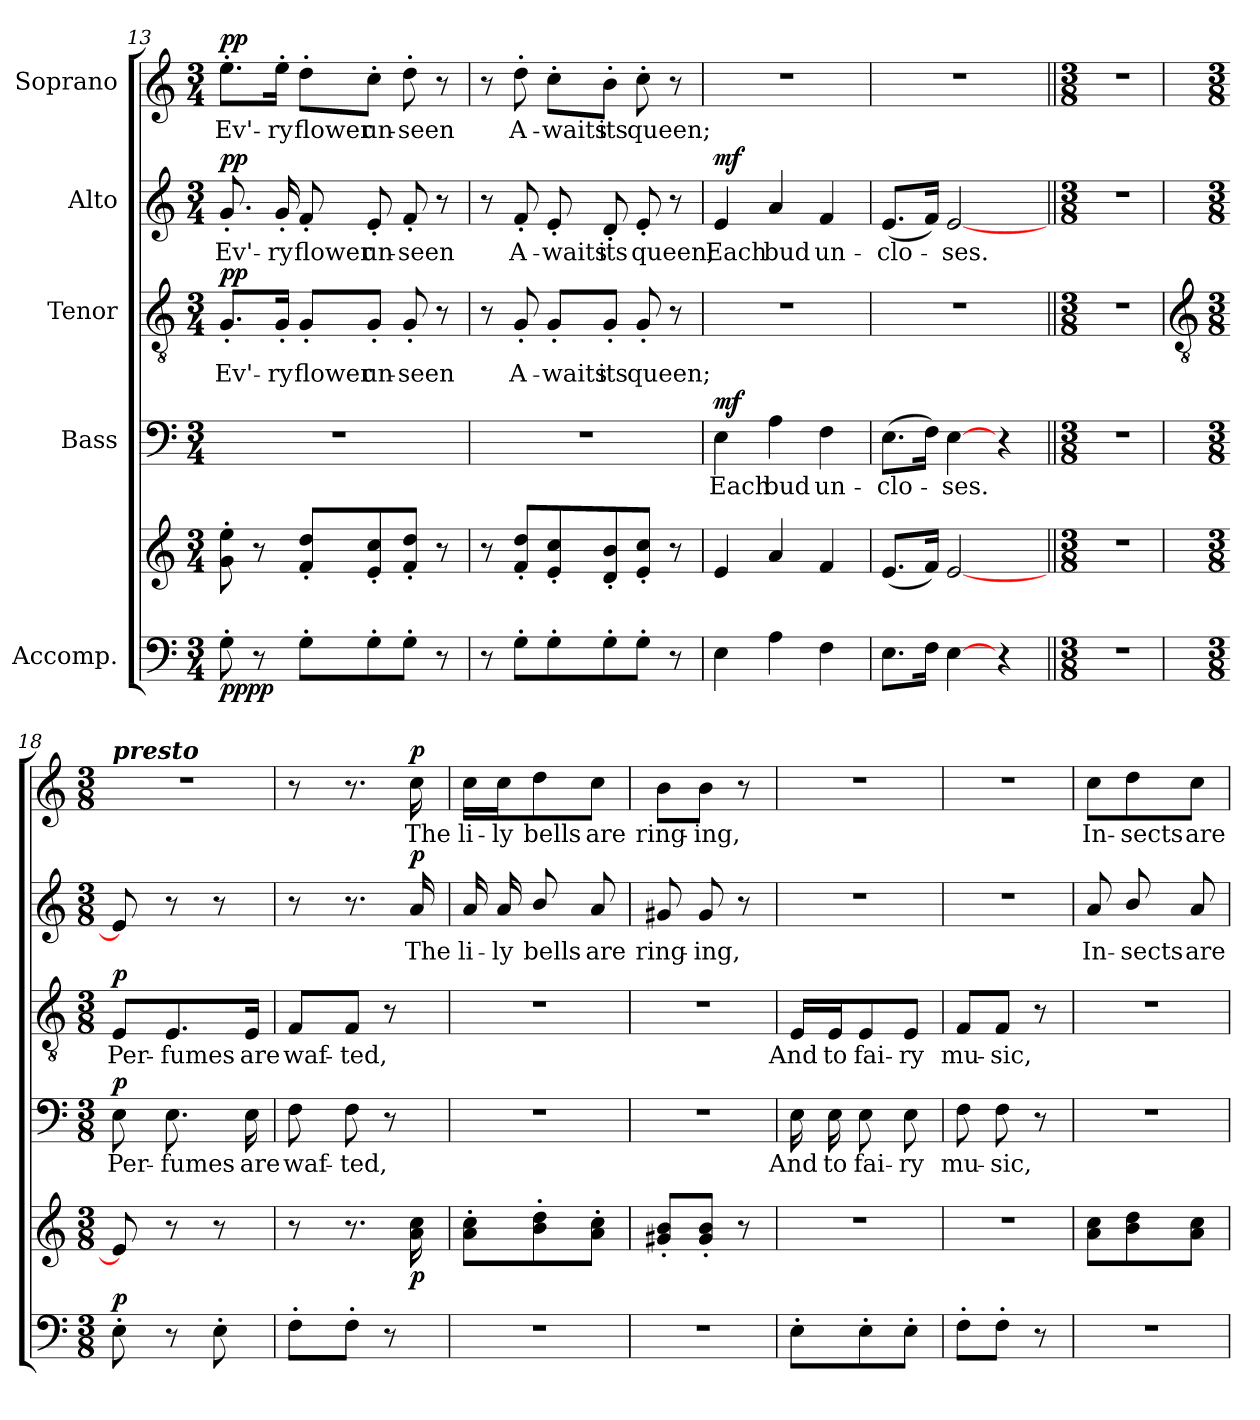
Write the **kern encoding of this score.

**kern	**kern	**dynam	**kern	**text	**dynam	**kern	**text	**dynam	**kern	**text	**dynam	**kern	**text	**dynam
*part5	*part5	*part5	*part4	*part4	*part4	*part3	*part3	*part3	*part2	*part2	*part2	*part1	*part1	*part1
*staff6	*staff5	*staff5/6	*staff4	*staff4	*staff4	*staff3	*staff3	*staff3	*staff2	*staff2	*staff2	*staff1	*staff1	*staff1
*I"Accomp.	*	*	*I"Bass	*	*	*I"Tenor	*	*	*I"Alto	*	*	*I"Soprano	*	*
*clefF4	*clefG2	*	*clefF4	*	*	*clefGv2	*	*	*clefG2	*	*	*clefG2	*	*
*k[]	*k[]	*	*k[]	*	*	*k[]	*	*	*k[]	*	*	*k[]	*	*
*C:	*C:	*	*C:	*	*	*C:	*	*	*C:	*	*	*C:	*	*
*M3/4	*M3/4	*	*M3/4	*	*	*M3/4	*	*	*M3/4	*	*	*M3/4	*	*
=13	=13	=13	=13	=13	=13	=13	=13	=13	=13	=13	=13	=13	=13	=13
!	!	!LO:DY:b=2	!LO:N:vis=1	!	!	!	!LO:LY:b	!	!	!LO:LY:b	!	!	!LO:LY:b	!
!	!	!LO:DY:n=1:b	!	!	!	!	!	!LO:DY:b	!	!	!LO:DY:b	!	!	!LO:DY:b
8G'	8g' 8ee'	pp pp	2.r	.	.	8.G'/L	Ev'-	pp	8.g'	Ev'-	pp	8.ee'\L	Ev'-	pp
8r	8r	.	.	.	.	.	.	.	.	.	.	.	.	.
!	!	!	!	!	!	!	!LO:LY:b	!	!	!LO:LY:b	!	!	!LO:LY:b	!
.	.	.	.	.	.	16G'/Jk	-ry	.	16g'	-ry	.	16ee'\Jk	-ry	.
!	!	!	!	!	!	!	!LO:LY:b	!	!	!LO:LY:b	!	!	!LO:LY:b	!
8G'L	8f' 8dd'L	.	.	.	.	8G'/L	flower	.	8f'	flower	.	8dd'\L	flower	.
!	!	!	!	!	!	!	!LO:LY:b	!	!	!LO:LY:b	!	!	!LO:LY:b	!
8G'	8e' 8cc'	.	.	.	.	8G'/J	un-	.	8e'	un-	.	8cc'\J	un-	.
!	!	!	!	!	!	!	!LO:LY:b	!	!	!LO:LY:b	!	!	!LO:LY:b	!
8G'J	8f' 8dd'J	.	.	.	.	8G'	-seen	.	8f'	-seen	.	8dd'	-seen	.
8r	8r	.	.	.	.	8r	.	.	8r	.	.	8r	.	.
=14	=14	=14	=14	=14	=14	=14	=14	=14	=14	=14	=14	=14	=14	=14
!	!	!	!LO:N:vis=1	!	!	!	!	!	!	!	!	!	!	!
8r	8r	.	2.r	.	.	8r	.	.	8r	.	.	8r	.	.
!	!	!	!	!	!	!	!LO:LY:b	!	!	!LO:LY:b	!	!	!LO:LY:b	!
8G'L	8f' 8dd'L	.	.	.	.	8G'	A-	.	8f'	A-	.	8dd'	A-	.
!	!	!	!	!	!	!	!LO:LY:b	!	!	!LO:LY:b	!	!	!LO:LY:b	!
8G'	8e' 8cc'	.	.	.	.	8G'/L	-waits	.	8e'	-waits	.	8cc'\L	-waits	.
!	!	!	!	!	!	!	!LO:LY:b	!	!	!LO:LY:b	!	!	!LO:LY:b	!
8G'	8d' 8b'	.	.	.	.	8G'/J	its	.	8d'	its	.	8b'\J	its	.
!	!	!	!	!	!	!	!LO:LY:b	!	!	!LO:LY:b	!	!	!LO:LY:b	!
8G'J	8e' 8cc'J	.	.	.	.	8G'	queen;	.	8e'	queen;	.	8cc'	queen;	.
8r	8r	.	.	.	.	8r	.	.	8r	.	.	8r	.	.
=15	=15	=15	=15	=15	=15	=15	=15	=15	=15	=15	=15	=15	=15	=15
!	!	!LO:DY:b=2	!	!LO:LY:b	!	!LO:N:vis=1	!	!	!	!LO:LY:b	!	!LO:N:vis=1	!	!
!	!	!LO:DY:n=1:b	!	!	!LO:DY:b	!	!	!	!	!	!LO:DY:b	!	!	!
4E	4e	mf mf	4E	Each	mf	2.r	.	.	4e	Each	mf	2.r	.	.
!	!	!	!	!LO:LY:b	!	!	!	!	!	!LO:LY:b	!	!	!	!
4A	4a	.	4A	bud	.	.	.	.	4a	bud	.	.	.	.
!	!	!	!	!LO:LY:b	!	!	!	!	!	!LO:LY:b	!	!	!	!
4F	4f	.	4F	un-	.	.	.	.	4f	un-	.	.	.	.
=16	=16	=16	=16	=16	=16	=16	=16	=16	=16	=16	=16	=16	=16	=16
!	!	!	!	!LO:LY:b	!	!LO:N:vis=1	!	!	!	!LO:LY:b	!	!LO:N:vis=1	!	!
8.EL	(<8.eL	.	(>8.EL	-clo-	.	2.r	.	.	(<8.eL	-clo-	.	2.r	.	.
16FJ	16fJ)	.	16FJ)	.	.	.	.	.	16fJ)	.	.	.	.	.
!	!	!	!	!LO:LY:b	!	!	!	!	!	!LO:LY:b	!	!	!	!
[4E	[2e	.	[4E	ses.	.	.	.	.	[2e	ses.	.	.	.	.
4r	.	.	4r	.	.	.	.	.	.	.	.	.	.	.
=17||	=17||	=17||	=17||	=17||	=17||	=17||	=17||	=17||	=17||	=17||	=17||	=17||	=17||	=17||
*M3/8	*M3/8	*	*M3/8	*	*	*M3/8	*	*	*M3/8	*	*	*M3/8	*	*
4.r	4.r	.	4.r	.	.	4.r	.	.	4.r	.	.	4.r	.	.
!!LO:LB:g=z
=18	=18	=18	=18	=18	=18	=18	=18	=18	=18	=18	=18	=18	=18	=18
*	*	*	*	*	*	*clefGv2	*	*	*	*	*	*	*	*
*M3/8	*M3/8	*	*M3/8	*	*	*M3/8	*	*	*M3/8	*	*	*M3/8	*	*
!	!	!	!	!	!	!	!	!	!	!	!	!LO:TX:a:Bi:t=presto	!	!
!	!	!LO:DY:a=2	!	!LO:LY:b	!LO:DY:b	!	!LO:LY:b	!LO:DY:b	!	!	!	!LO:N:vis=1	!	!
8E'	8e]	p	8E	Per-	p	8E/L	Per-	p	8e]	.	.	4.r	.	.
!	!	!	!	!LO:LY:b	!	!	!LO:LY:b	!	!	!	!	!	!	!
8r	8r	.	8.E	-fumes	.	8.E/	-fumes	.	8r	.	.	.	.	.
8E'	8r	.	.	.	.	.	.	.	8r	.	.	.	.	.
!	!	!	!	!LO:LY:b	!	!	!LO:LY:b	!	!	!	!	!	!	!
.	.	.	16E	are	.	16E/Jk	are	.	.	.	.	.	.	.
=19	=19	=19	=19	=19	=19	=19	=19	=19	=19	=19	=19	=19	=19	=19
!	!	!	!	!LO:LY:b	!	!	!LO:LY:b	!	!	!	!	!	!	!
8F'L	8r	.	8F	waf-	.	8F/L	waf-	.	8r	.	.	8r	.	.
!	!	!	!	!LO:LY:b	!	!	!LO:LY:b	!	!	!	!	!	!	!
8F'J	8.r	.	8F	-ted,	.	8F/J	-ted,	.	8.r	.	.	8.r	.	.
8r	.	.	8r	.	.	8r	.	.	.	.	.	.	.	.
!	!	!LO:DY:b	!	!	!	!	!	!	!	!LO:LY:b	!LO:DY:b	!	!LO:LY:b	!LO:DY:b
.	16a 16cc	p	.	.	.	.	.	.	16a	The	p	16cc	The	p
=20	=20	=20	=20	=20	=20	=20	=20	=20	=20	=20	=20	=20	=20	=20
!LO:N:vis=1	!	!	!LO:N:vis=1	!	!	!LO:N:vis=1	!	!	!	!LO:LY:b	!	!	!LO:LY:b	!
4.r	8a' 8cc'L	.	4.r	.	.	4.r	.	.	16a	li-	.	16cc\LL	li-	.
!	!	!	!	!	!	!	!	!	!	!LO:LY:b	!	!	!LO:LY:b	!
.	.	.	.	.	.	.	.	.	16a	-ly	.	16cc\J	-ly	.
!	!	!	!	!	!	!	!	!	!	!LO:LY:b	!	!	!LO:LY:b	!
.	8b' 8dd'	.	.	.	.	.	.	.	8b/	bells	.	8dd\	bells	.
!	!	!	!	!	!	!	!	!	!	!LO:LY:b	!	!	!LO:LY:b	!
.	8a' 8cc'J	.	.	.	.	.	.	.	8a	are	.	8cc\J	are	.
=21	=21	=21	=21	=21	=21	=21	=21	=21	=21	=21	=21	=21	=21	=21
!LO:N:vis=1	!	!	!LO:N:vis=1	!	!	!LO:N:vis=1	!	!	!	!LO:LY:b	!	!	!LO:LY:b	!
4.r	8g#X' 8b'L	.	4.r	.	.	4.r	.	.	8g#X	ring-	.	8b\L	ring-	.
!	!	!	!	!	!	!	!	!	!	!LO:LY:b	!	!	!LO:LY:b	!
.	8g#' 8b'J	.	.	.	.	.	.	.	8g#	-ing,	.	8b\J	-ing,	.
.	8r	.	.	.	.	.	.	.	8r	.	.	8r	.	.
=22	=22	=22	=22	=22	=22	=22	=22	=22	=22	=22	=22	=22	=22	=22
!	!LO:N:vis=1	!	!	!LO:LY:b	!	!	!LO:LY:b	!	!LO:N:vis=1	!	!	!LO:N:vis=1	!	!
8E'L	4.r	.	16E	And	.	16E/LL	And	.	4.r	.	.	4.r	.	.
!	!	!	!	!LO:LY:b	!	!	!LO:LY:b	!	!	!	!	!	!	!
.	.	.	16E	to	.	16E/J	to	.	.	.	.	.	.	.
!	!	!	!	!LO:LY:b	!	!	!LO:LY:b	!	!	!	!	!	!	!
8E'	.	.	8E	fai-	.	8E/	fai-	.	.	.	.	.	.	.
!	!	!	!	!LO:LY:b	!	!	!LO:LY:b	!	!	!	!	!	!	!
8E'J	.	.	8E	-ry	.	8E/J	-ry	.	.	.	.	.	.	.
=23	=23	=23	=23	=23	=23	=23	=23	=23	=23	=23	=23	=23	=23	=23
!	!LO:N:vis=1	!	!	!LO:LY:b	!	!	!LO:LY:b	!	!LO:N:vis=1	!	!	!LO:N:vis=1	!	!
8F'L	4.r	.	8F	mu-	.	8F/L	mu-	.	4.r	.	.	4.r	.	.
!	!	!	!	!LO:LY:b	!	!	!LO:LY:b	!	!	!	!	!	!	!
8F'J	.	.	8F	-sic,	.	8F/J	-sic,	.	.	.	.	.	.	.
8r	.	.	8r	.	.	8r	.	.	.	.	.	.	.	.
=24	=24	=24	=24	=24	=24	=24	=24	=24	=24	=24	=24	=24	=24	=24
!LO:N:vis=1	!	!	!LO:N:vis=1	!	!	!LO:N:vis=1	!	!	!	!LO:LY:b	!	!	!LO:LY:b	!
4.r	8a 8ccL	.	4.r	.	.	4.r	.	.	8a	In-	.	8cc\L	In-	.
!	!	!	!	!	!	!	!	!	!	!LO:LY:b	!	!	!LO:LY:b	!
.	8b 8dd	.	.	.	.	.	.	.	8b/	-sects	.	8dd\	-sects	.
!	!	!	!	!	!	!	!	!	!	!LO:LY:b	!	!	!LO:LY:b	!
.	8a 8ccJ	.	.	.	.	.	.	.	8a	are	.	8cc\J	are	.
=	=	=	=	=	=	=	=	=	=	=	=	=	=	=
*-	*-	*-	*-	*-	*-	*-	*-	*-	*-	*-	*-	*-	*-	*-
